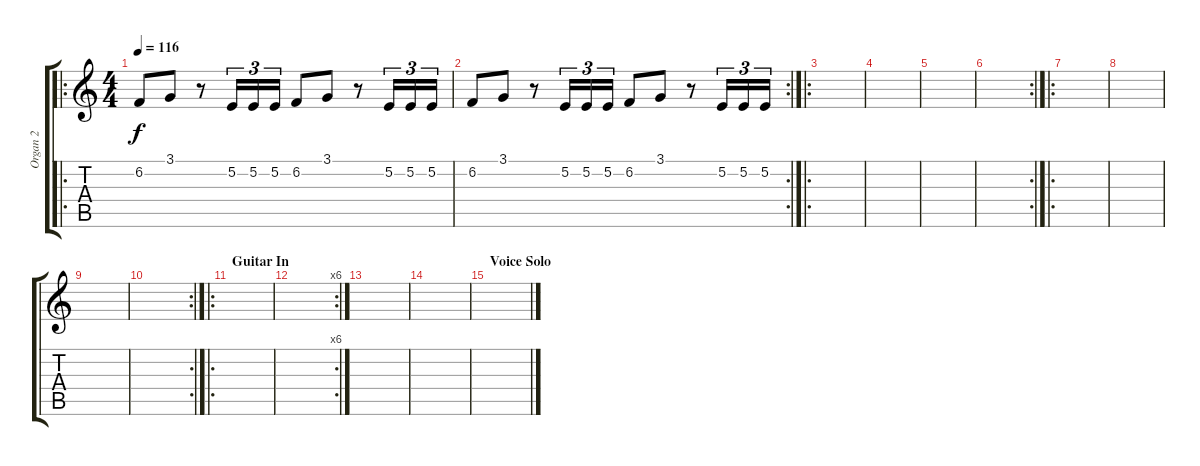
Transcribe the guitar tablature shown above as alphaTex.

\track ("Organ 2" "Organ 2") {instrument acousticgrandpiano}
\staff {score tabs}
\tuning (E4 B3 G3 D3 A2 E2) {hide}
\ro
\ts (4 4)
\tempo 116
\clef g2
\ks c
6.2.8{dy f} 3.1.8 r.8 5.2.16{tu (3 2)} 5.2.16{tu (3 2)} 5.2.16{tu (3 2)} 6.2.8 3.1.8 r.8 5.2.16{tu (3 2)} 5.2.16{tu (3 2)} 5.2.16{tu (3 2)} |
\rc 2
6.2.8 3.1.8 r.8 5.2.16{tu (3 2)} 5.2.16{tu (3 2)} 5.2.16{tu (3 2)} 6.2.8 3.1.8 r.8 5.2.16{tu (3 2)} 5.2.16{tu (3 2)} 5.2.16{tu (3 2)} |
\ro
|
|
|
\rc 2
|
\ro
|
|
|
\rc 2
|
\ro
\section ("" "Guitar In")
|
\rc 6
|
|
|
\section ("" "Voice Solo")
